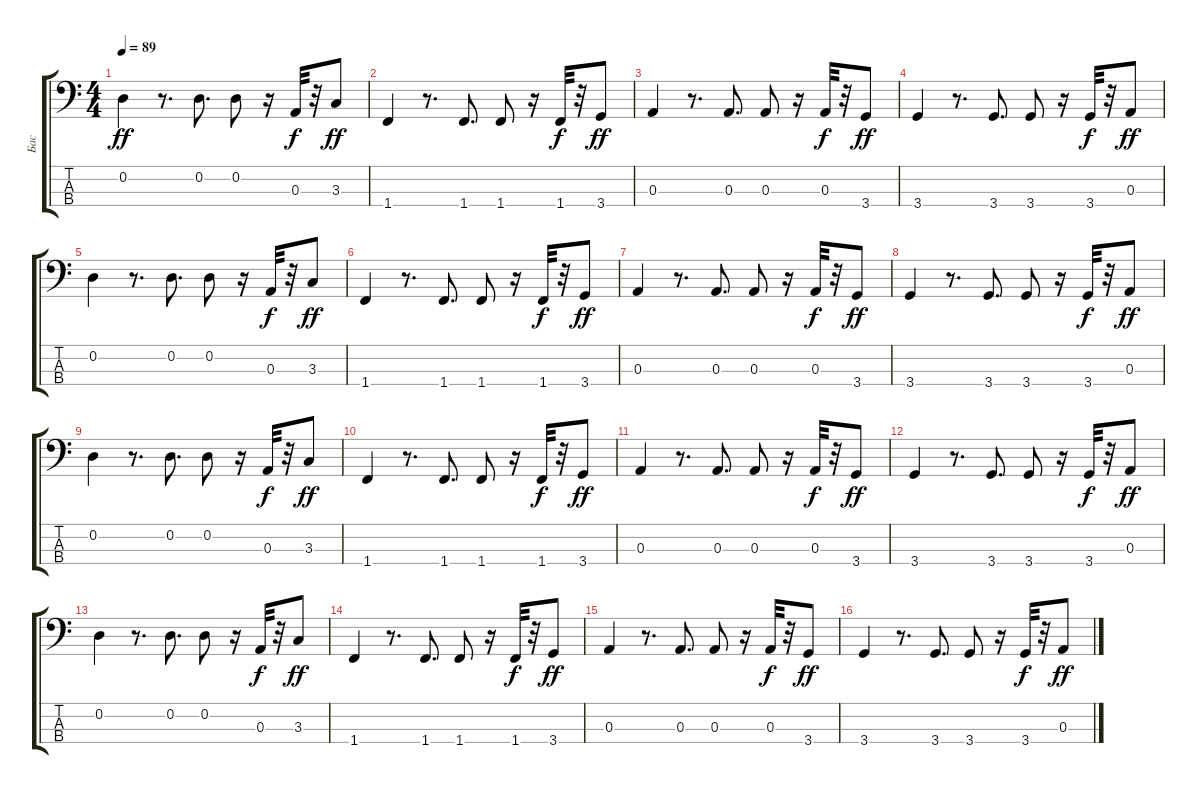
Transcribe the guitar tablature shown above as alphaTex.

\track ("Бас " "Бас ") {instrument electricbassfinger}
\staff {score tabs}
\tuning (G2 D2 A1 E1) {hide}
\ts (4 4)
\tempo 89
\clef f4
\ks c
0.2.4{dy ff} r.8{d} 0.2.8{d} 0.2.8 r.16 0.3.32{dy f} r.32 3.3.8{dy ff} |
1.4.4 r.8{d} 1.4.8{d} 1.4.8 r.16 1.4.32{dy f} r.32 3.4.8{dy ff} |
0.3.4 r.8{d} 0.3.8{d} 0.3.8 r.16 0.3.32{dy f} r.32 3.4.8{dy ff} |
3.4.4 r.8{d} 3.4.8{d} 3.4.8 r.16 3.4.32{dy f} r.32 0.3.8{dy ff} |
0.2.4 r.8{d} 0.2.8{d} 0.2.8 r.16 0.3.32{dy f} r.32 3.3.8{dy ff} |
1.4.4 r.8{d} 1.4.8{d} 1.4.8 r.16 1.4.32{dy f} r.32 3.4.8{dy ff} |
0.3.4 r.8{d} 0.3.8{d} 0.3.8 r.16 0.3.32{dy f} r.32 3.4.8{dy ff} |
3.4.4 r.8{d} 3.4.8{d} 3.4.8 r.16 3.4.32{dy f} r.32 0.3.8{dy ff} |
0.2.4 r.8{d} 0.2.8{d} 0.2.8 r.16 0.3.32{dy f} r.32 3.3.8{dy ff} |
1.4.4 r.8{d} 1.4.8{d} 1.4.8 r.16 1.4.32{dy f} r.32 3.4.8{dy ff} |
0.3.4 r.8{d} 0.3.8{d} 0.3.8 r.16 0.3.32{dy f} r.32 3.4.8{dy ff} |
3.4.4 r.8{d} 3.4.8{d} 3.4.8 r.16 3.4.32{dy f} r.32 0.3.8{dy ff} |
0.2.4 r.8{d} 0.2.8{d} 0.2.8 r.16 0.3.32{dy f} r.32 3.3.8{dy ff} |
1.4.4 r.8{d} 1.4.8{d} 1.4.8 r.16 1.4.32{dy f} r.32 3.4.8{dy ff} |
0.3.4 r.8{d} 0.3.8{d} 0.3.8 r.16 0.3.32{dy f} r.32 3.4.8{dy ff} |
3.4.4 r.8{d} 3.4.8{d} 3.4.8 r.16 3.4.32{dy f} r.32 0.3.8{dy ff}
